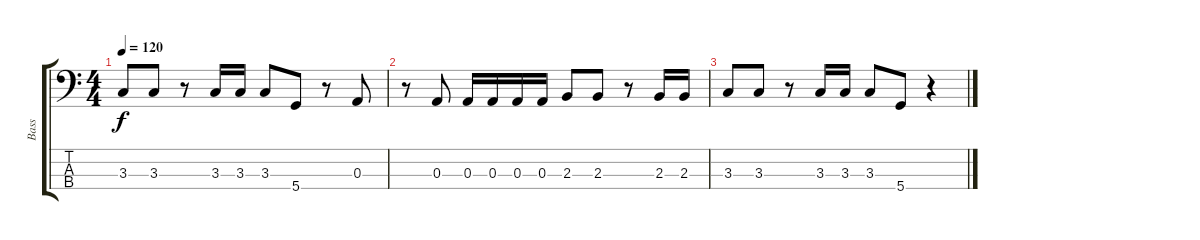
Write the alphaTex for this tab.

\track ("Bass" "Bass") {instrument electricbasspick}
\staff {score tabs}
\tuning (G2 D2 A1 D1) {hide}
\ts (4 4)
\tempo 120
\clef f4
\ks c
3.3.8{dy f} 3.3.8 r.8 3.3.16 3.3.16 3.3.8 5.4.8 r.8 0.3.8 |
r.8 0.3.8 0.3.16 0.3.16 0.3.16 0.3.16 2.3.8 2.3.8 r.8 2.3.16 2.3.16 |
3.3.8 3.3.8 r.8 3.3.16 3.3.16 3.3.8 5.4.8 r.4
